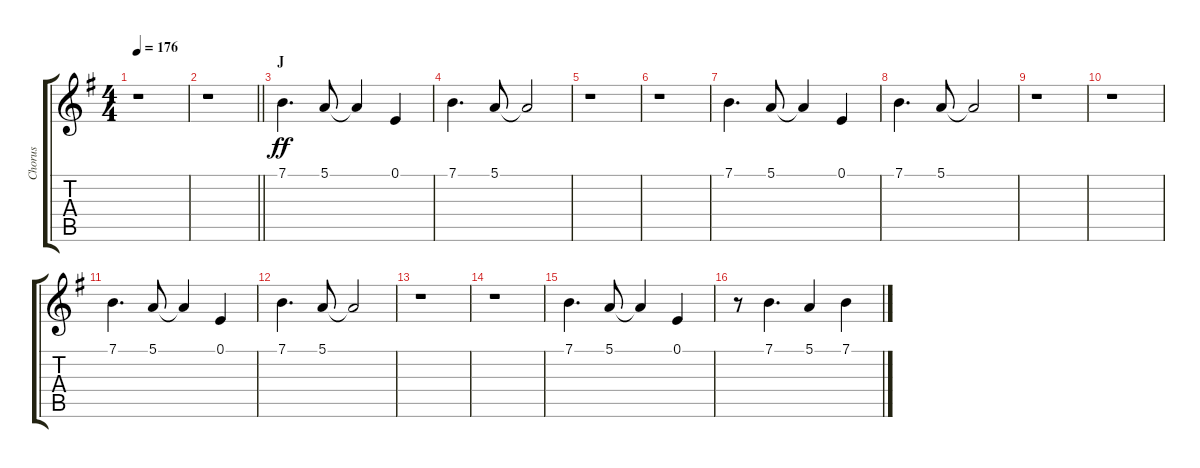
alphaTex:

\track ("Chorus" "Chorus") {instrument voiceoohs}
\staff {score tabs}
\tuning (E4 B3 G3 D3 A2 E2) {hide}
\ts (4 4)
\tempo 176
\clef g2
\ks g
r.1{dy ff} |
\barLineRight lightlight
r.1 |
\section ("" "J")
7.1.4{d} 5.1.8 5.1{t}.4 0.1.4 |
7.1.4{d} 5.1.8 5.1{t}.2 |
r.1 |
r.1 |
7.1.4{d} 5.1.8 5.1{t}.4 0.1.4 |
7.1.4{d} 5.1.8 5.1{t}.2 |
r.1 |
r.1 |
7.1.4{d} 5.1.8 5.1{t}.4 0.1.4 |
7.1.4{d} 5.1.8 5.1{t}.2 |
r.1 |
r.1 |
7.1.4{d} 5.1.8 5.1{t}.4 0.1.4 |
r.8 7.1.4{d} 5.1.4 7.1.4
